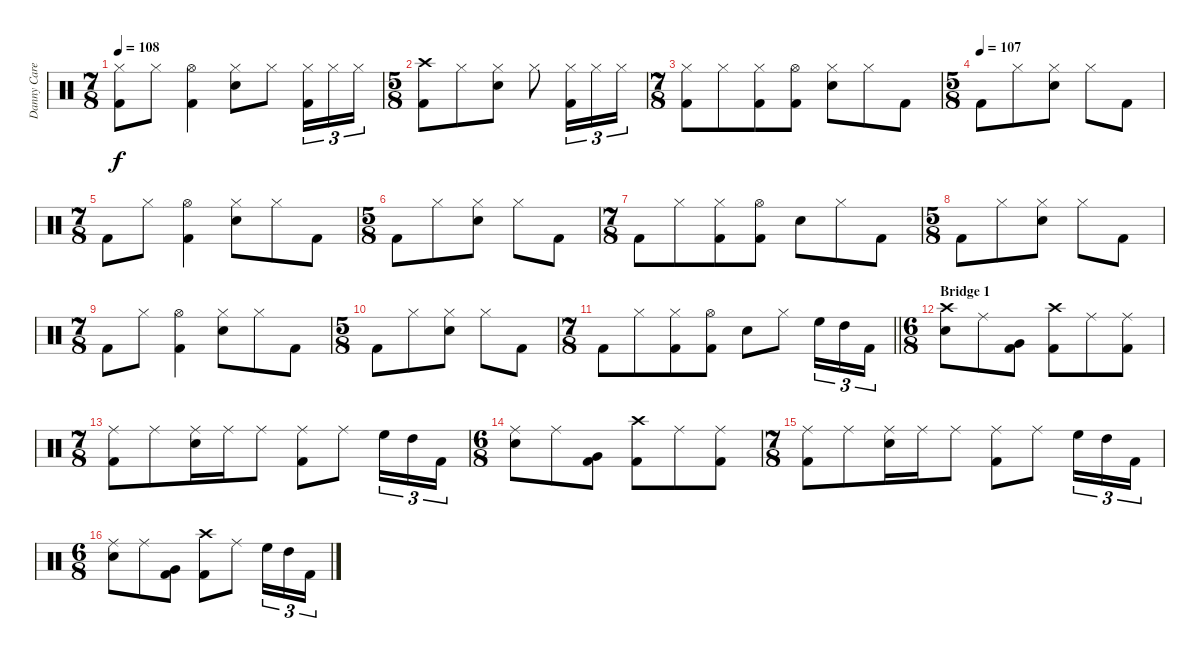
\track ("Danny Carey" "Danny Care") {instrument percussion}
\staff {score}
\articulation defaults
\ts (7 8)
\tempo 108
\clef neutral
\ks c
("Hi-Hat (closed)" "Kick (hit) 2").8{dy f} "Hi-Hat (closed)".8 ("Hi-Hat (open)" "Kick (hit) 2").4 ("Hi-Hat (closed)" "Electric Snare (hit)").8 "Hi-Hat (closed)".8 ("Hi-Hat (closed)" "Kick (hit) 2").16{tu (3 2)} "Hi-Hat (closed)".16{tu (3 2)} "Hi-Hat (closed)".16{tu (3 2)} |
\ts (5 8)
("Crash high (hit)" "Kick (hit) 2").8 "Hi-Hat (closed)".8 ("Hi-Hat (closed)" "Electric Snare (hit)").8 "Hi-Hat (closed)".8 ("Hi-Hat (closed)" "Kick (hit) 2").16{tu (3 2)} "Hi-Hat (closed)".16{tu (3 2)} "Hi-Hat (closed)".16{tu (3 2)} |
\ts (7 8)
("Hi-Hat (closed)" "Kick (hit) 2").8 "Hi-Hat (closed)".8 ("Hi-Hat (closed)" "Kick (hit) 2").8 ("Hi-Hat (open)" "Kick (hit) 2").8 ("Hi-Hat (closed)" "Electric Snare (hit)").8 "Hi-Hat (closed)".8 "Kick (hit) 2".8 |
\ts (5 8)
\tempo (107)
"Kick (hit) 2".8 "Hi-Hat (closed)".8 ("Hi-Hat (closed)" "Electric Snare (hit)").8 "Hi-Hat (closed)".8 "Kick (hit) 2".8 |
\ts (7 8)
"Kick (hit) 2".8 "Hi-Hat (closed)".8 ("Hi-Hat (open)" "Kick (hit) 2").4 ("Hi-Hat (closed)" "Electric Snare (hit)").8 "Hi-Hat (closed)".8 "Kick (hit) 2".8 |
\ts (5 8)
"Kick (hit) 2".8 "Hi-Hat (closed)".8 ("Hi-Hat (closed)" "Electric Snare (hit)").8 "Hi-Hat (closed)".8 "Kick (hit) 2".8 |
\ts (7 8)
"Kick (hit) 2".8 "Hi-Hat (closed)".8 ("Hi-Hat (closed)" "Kick (hit) 2").8 ("Hi-Hat (open)" "Kick (hit) 2").8 "Electric Snare (hit)".8 "Hi-Hat (closed)".8 "Kick (hit) 2".8 |
\ts (5 8)
"Kick (hit) 2".8 "Hi-Hat (closed)".8 ("Hi-Hat (closed)" "Electric Snare (hit)").8 "Hi-Hat (closed)".8 "Kick (hit) 2".8 |
\ts (7 8)
"Kick (hit) 2".8 "Hi-Hat (closed)".8 ("Hi-Hat (open)" "Kick (hit) 2").4 ("Hi-Hat (closed)" "Electric Snare (hit)").8 "Hi-Hat (closed)".8 "Kick (hit) 2".8 |
\ts (5 8)
"Kick (hit) 2".8 "Hi-Hat (closed)".8 ("Hi-Hat (closed)" "Electric Snare (hit)").8 "Hi-Hat (closed)".8 "Kick (hit) 2".8 |
\ts (7 8)
\barLineRight lightlight "Kick (hit) 2".8 "Hi-Hat (closed)".8
("Hi-Hat (closed)" "Kick (hit) 2").8 ("Hi-Hat (open)" "Kick (hit) 2").8 "Electric Snare (hit)".8 "Hi-Hat (closed)".8 "High Floor Tom (hit)".16{tu (3 2)} "High Tom (hit)".16{tu (3 2)} "Kick (hit) 2".16{tu (3 2)} |
\ts (6 8)
\section ("" "Bridge 1")
("Crash high (hit)" "Electric Snare (hit)").8 "Ride (middle)".8 ("Very Low Tom (hit)" "Kick (hit) 2").8 ("Crash high (hit)" "Kick (hit) 2").8 "Ride (middle)".8 ("Ride (middle)" "Kick (hit) 2").8 |
\ts (7 8)
("Ride (middle)" "Kick (hit) 2").8 "Ride (middle)".8 ("Ride (middle)" "Electric Snare (hit)").16 "Ride (middle)".16 "Ride (middle)".8 ("Ride (middle)" "Kick (hit) 2").8 "Ride (middle)".8 "High Floor Tom (hit)".16{tu (3 2)} "High Tom (hit)".16{tu (3 2)} "Kick (hit) 2".16{tu (3 2)} |
\ts (6 8)
("Ride (middle)" "Electric Snare (hit)").8 "Ride (middle)".8 ("Very Low Tom (hit)" "Kick (hit) 2").8 ("Crash high (hit)" "Kick (hit) 2").8 "Ride (middle)".8 ("Ride (middle)" "Kick (hit) 2").8 |
\ts (7 8)
("Ride (middle)" "Kick (hit) 2").8 "Ride (middle)".8 ("Ride (middle)" "Electric Snare (hit)").16 "Ride (middle)".16 "Ride (middle)".8 ("Ride (middle)" "Kick (hit) 2").8 "Ride (middle)".8 "High Floor Tom (hit)".16{tu (3 2)} "High Tom (hit)".16{tu (3 2)} "Kick (hit) 2".16{tu (3 2)} |
\ts (6 8)
("Ride (middle)" "Electric Snare (hit)").8 "Ride (middle)".8 ("Very Low Tom (hit)" "Kick (hit) 2").8 ("Crash high (hit)" "Kick (hit) 2").8 "Ride (middle)".8 "High Floor Tom (hit)".16{tu (3 2)} "High Tom (hit)".16{tu (3 2)} "Kick (hit) 2".16{tu (3 2)}
